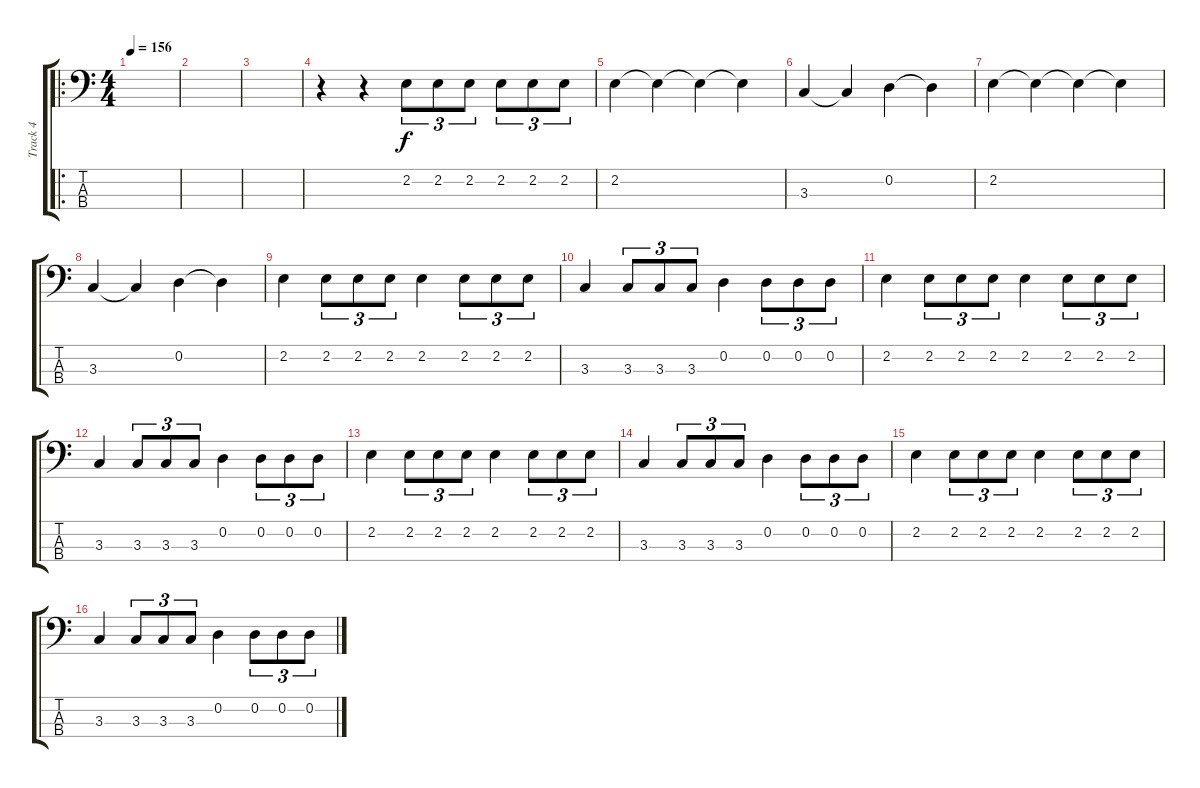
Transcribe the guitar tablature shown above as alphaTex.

\track ("Track 4" "Track 4") {instrument electricbassfinger}
\staff {score tabs}
\tuning (G2 D2 A1 D1) {hide}
\ro
\ts (4 4)
\tempo 156
\clef f4
\ks c
|
|
|
r.4 r.4 2.2.8{tu (3 2)} 2.2.8{tu (3 2)} 2.2.8{tu (3 2)} 2.2.8{tu (3 2)} 2.2.8{tu (3 2)} 2.2.8{tu (3 2)} |
2.2.4 2.2{t}.4 2.2{t}.4 2.2{t}.4 |
3.3.4 3.3{t}.4 0.2.4 0.2{t}.4 |
2.2.4 2.2{t}.4 2.2{t}.4 2.2{t}.4 |
3.3.4 3.3{t}.4 0.2.4 0.2{t}.4 |
2.2.4 2.2.8{tu (3 2)} 2.2.8{tu (3 2)} 2.2.8{tu (3 2)} 2.2.4 2.2.8{tu (3 2)} 2.2.8{tu (3 2)} 2.2.8{tu (3 2)} |
3.3.4 3.3.8{tu (3 2)} 3.3.8{tu (3 2)} 3.3.8{tu (3 2)} 0.2.4 0.2.8{tu (3 2)} 0.2.8{tu (3 2)} 0.2.8{tu (3 2)} |
2.2.4 2.2.8{tu (3 2)} 2.2.8{tu (3 2)} 2.2.8{tu (3 2)} 2.2.4 2.2.8{tu (3 2)} 2.2.8{tu (3 2)} 2.2.8{tu (3 2)} |
3.3.4 3.3.8{tu (3 2)} 3.3.8{tu (3 2)} 3.3.8{tu (3 2)} 0.2.4 0.2.8{tu (3 2)} 0.2.8{tu (3 2)} 0.2.8{tu (3 2)} |
2.2.4 2.2.8{tu (3 2)} 2.2.8{tu (3 2)} 2.2.8{tu (3 2)} 2.2.4 2.2.8{tu (3 2)} 2.2.8{tu (3 2)} 2.2.8{tu (3 2)} |
3.3.4 3.3.8{tu (3 2)} 3.3.8{tu (3 2)} 3.3.8{tu (3 2)} 0.2.4 0.2.8{tu (3 2)} 0.2.8{tu (3 2)} 0.2.8{tu (3 2)} |
2.2.4 2.2.8{tu (3 2)} 2.2.8{tu (3 2)} 2.2.8{tu (3 2)} 2.2.4 2.2.8{tu (3 2)} 2.2.8{tu (3 2)} 2.2.8{tu (3 2)} |
3.3.4 3.3.8{tu (3 2)} 3.3.8{tu (3 2)} 3.3.8{tu (3 2)} 0.2.4 0.2.8{tu (3 2)} 0.2.8{tu (3 2)} 0.2.8{tu (3 2)}
